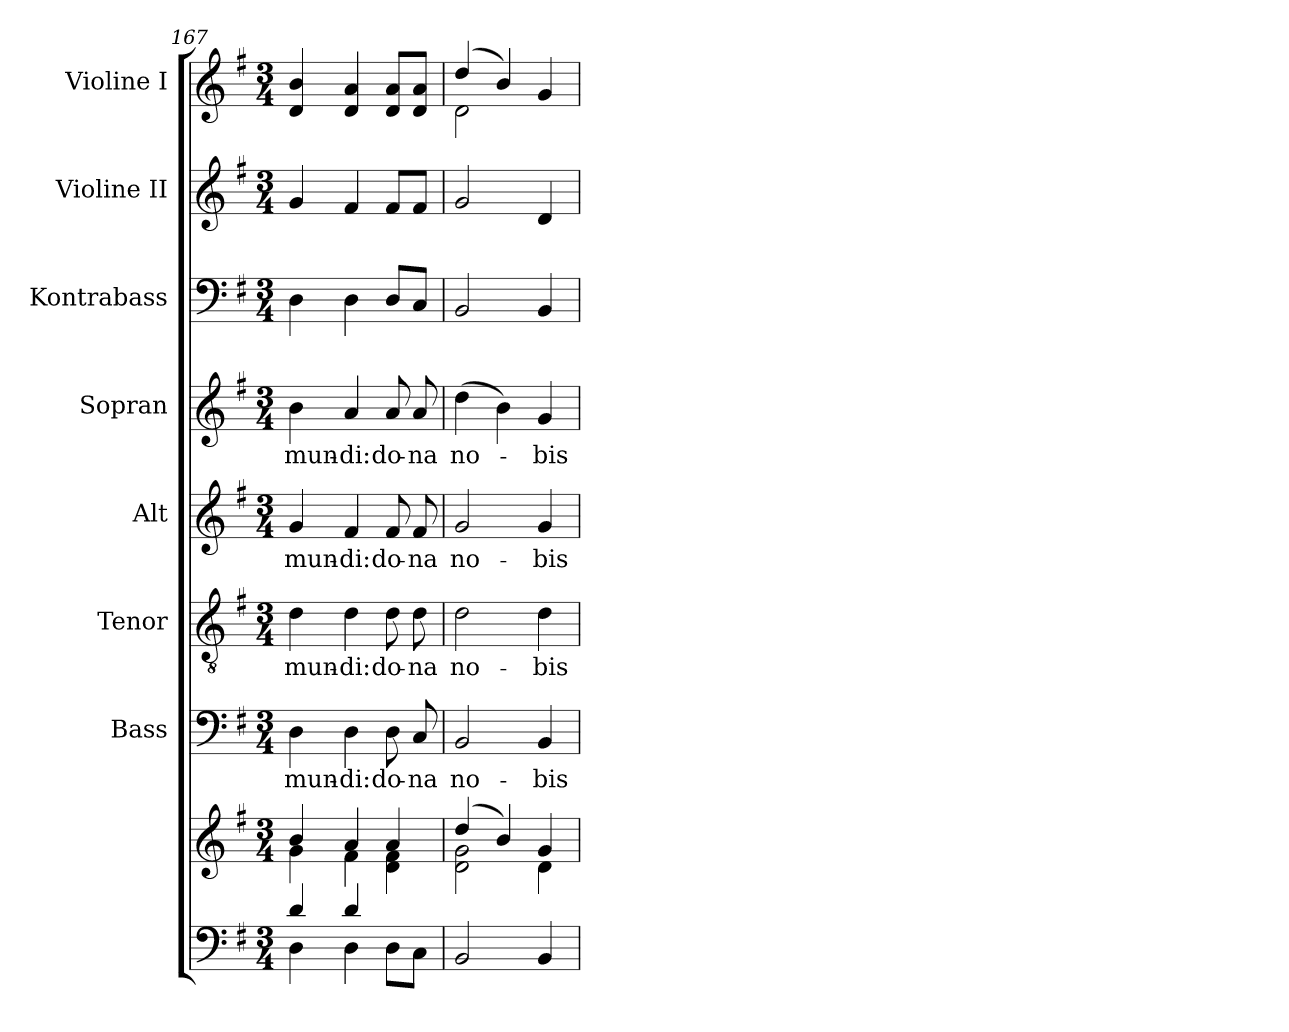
**kern	**kern	**kern	**text	**kern	**text	**kern	**text	**kern	**text	**kern	**kern	**kern
*part8	*part8	*part7	*part7	*part6	*part6	*part5	*part5	*part4	*part4	*part3	*part2	*part1
*staff9	*staff8	*staff7	*staff7	*staff6	*staff6	*staff5	*staff5	*staff4	*staff4	*staff3	*staff2	*staff1
*	*	*I"Bass	*	*I"Tenor	*	*I"Alt	*	*I"Sopran	*	*I"Kontrabass	*I"Violine II	*I"Violine I
*	*	*I'B.	*	*I'T.	*	*I'A.	*	*I'S.	*	*I'Kb.	*I'Vl. II	*I'Vl. I
*clefF4	*clefG2	*clefF4	*	*clefGv2	*	*clefG2	*	*clefG2	*	*clefF4	*clefG2	*clefG2
*	*	*	*	*	*	*	*	*	*	*ITrd7c12	*	*
*k[f#]	*k[f#]	*k[f#]	*	*k[f#]	*	*k[f#]	*	*k[f#]	*	*k[f#]	*k[f#]	*k[f#]
*G:	*G:	*G:	*	*G:	*	*G:	*	*G:	*	*G:	*G:	*G:
*M3/4	*M3/4	*M3/4	*	*M3/4	*	*M3/4	*	*M3/4	*	*M3/4	*M3/4	*M3/4
=167	=167	=167	=167	=167	=167	=167	=167	=167	=167	=167	=167	=167
*^	*^	*	*	*	*	*	*	*	*	*	*	*
!	!	!	!	!	!LO:LY:b	!	!LO:LY:b	!	!LO:LY:b	!	!LO:LY:b	!	!	!
4d/	4D\	4b/	4g\	4D\	mun-	4d\	mun-	4g/	mun-	4b\	mun-	4DD\	4g/	4d/ 4b/
!	!	!	!	!	!LO:LY:b	!	!LO:LY:b	!	!LO:LY:b	!	!LO:LY:b	!	!	!
4d/	4D\	4a/	4f#\	4D\	-di:	4d\	-di:	4f#/	-di:	4a/	-di:	4DD\	4f#/	4d/ 4a/
!	!	!	!	!	!LO:LY:b	!	!LO:LY:b	!	!LO:LY:b	!	!LO:LY:b	!	!	!
4ryy	8D\L	4a/	4d\ 4f#\	8D\	do-	8d\	do-	8f#/	do-	8a/	do-	8DD/L	8f#/L	8d/ 8a/L
!	!	!	!	!	!LO:LY:b	!	!LO:LY:b	!	!LO:LY:b	!	!LO:LY:b	!	!	!
.	8C\J	.	.	8C/	-na	8d\	-na	8f#/	-na	8a/	-na	8CC/J	8f#/J	8d/ 8a/J
=168	=168	=168	=168	=168	=168	=168	=168	=168	=168	=168	=168	=168	=168	=168
!	!	!	!	!	!LO:LY:b	!	!LO:LY:b	!	!LO:LY:b	!	!LO:LY:b	!	!	!
*v	*v	*	*	*	*	*	*	*	*	*	*	*	*	*^
2BB/	(4dd/	2d\ 2g\	2BB/	no-	2d\	no-	2g/	no-	(>4dd\	no-	2BBB/	2g/	(4dd/	2d\
.	4b/)	.	.	.	.	.	.	.	4b\)	.	.	.	4b/)	.
!	!	!	!	!LO:LY:b	!	!LO:LY:b	!	!LO:LY:b	!	!LO:LY:b	!	!	!	!
4BB/	4g/	4d\	4BB/	-bis	4d\	-bis	4g/	-bis	4g/	-bis	4BBB/	4d/	4g/	4ryy
*	*v	*v	*	*	*	*	*	*	*	*	*	*	*v	*v
=	=	=	=	=	=	=	=	=	=	=	=	=
*-	*-	*-	*-	*-	*-	*-	*-	*-	*-	*-	*-	*-
